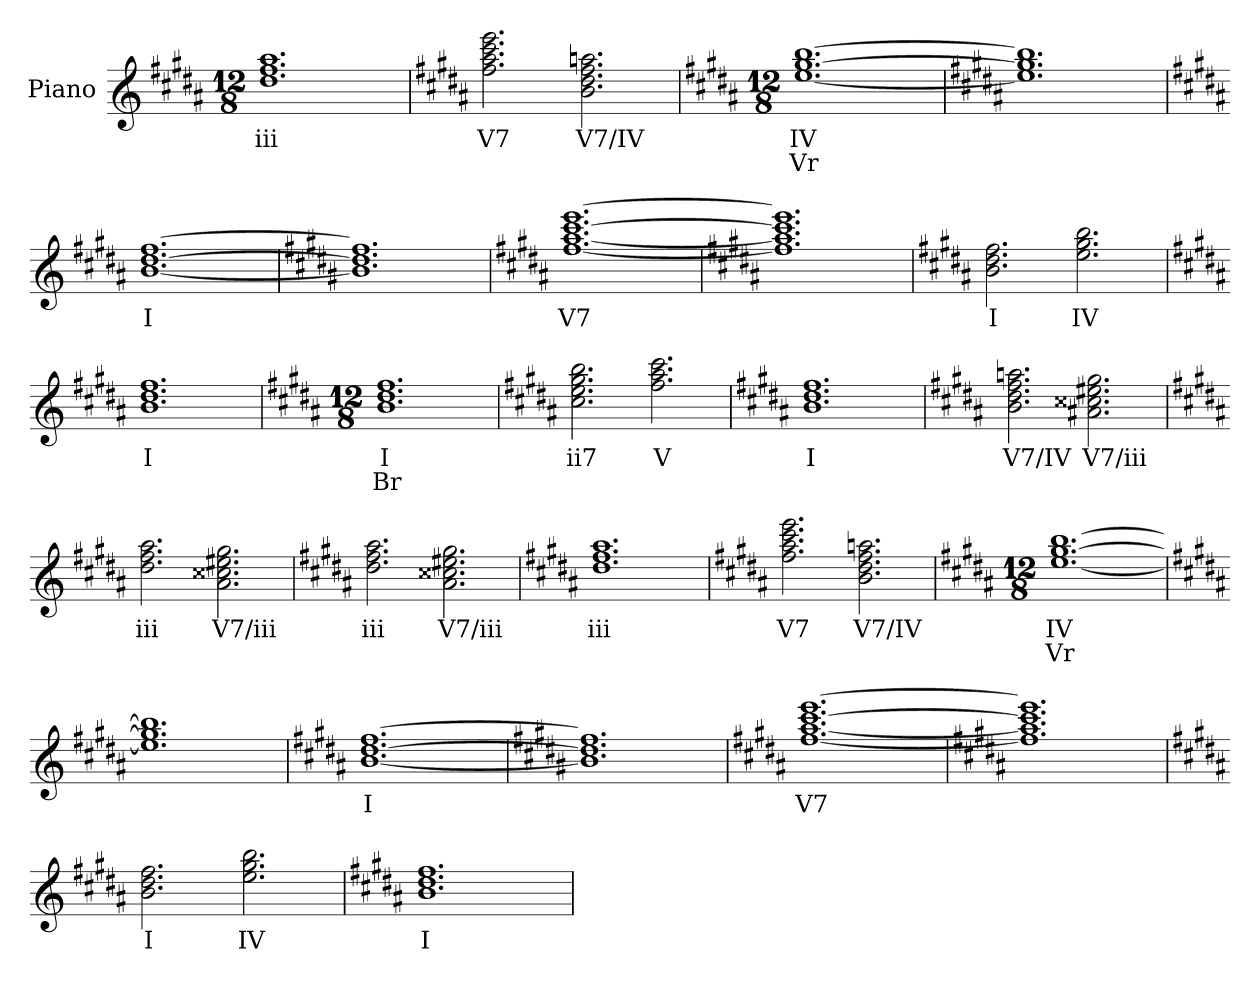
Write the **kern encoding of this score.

**kern	**text	**text
*part1	*part1	*part1
*staff1	*staff1	*staff1
*I"Piano	*	*
*I'Pno	*	*
*k[f#c#g#d#a#]	*	*
*B:	*	*
*M12/8	*	*
=	=	=
1.dd# 1.ff# 1.aa#	iii	.
=	=	=
*k[f#c#g#d#a#]	*	*
*B:	*	*
2.ff# 2.aa# 2.ccc# 2.eee	V7	.
2.b 2.dd# 2.ff# 2.aan	V7/IV	.
=	=	=
*k[f#c#g#d#a#]	*	*
*B:	*	*
*M12/8	*	*
[1.ee [1.gg# [1.bb	IV	Vr
=	=	=
*k[f#c#g#d#a#]	*	*
*B:	*	*
1.ee] 1.gg#] 1.bb]	.	.
=	=	=
*k[f#c#g#d#a#]	*	*
*B:	*	*
[1.b [1.dd# [1.ff#	I	.
=	=	=
*k[f#c#g#d#a#]	*	*
*B:	*	*
1.b] 1.dd#] 1.ff#]	.	.
=	=	=
*k[f#c#g#d#a#]	*	*
*B:	*	*
[1.ff# [1.aa# [1.ccc# [1.eee	V7	.
=	=	=
*k[f#c#g#d#a#]	*	*
*B:	*	*
1.ff#] 1.aa#] 1.ccc#] 1.eee]	.	.
=	=	=
*k[f#c#g#d#a#]	*	*
*B:	*	*
2.b 2.dd# 2.ff#	I	.
2.ee 2.gg# 2.bb	IV	.
=	=	=
*k[f#c#g#d#a#]	*	*
*B:	*	*
1.b 1.dd# 1.ff#	I	.
=	=	=
*k[f#c#g#d#a#]	*	*
*B:	*	*
*M12/8	*	*
1.b 1.dd# 1.ff#	I	Br
=	=	=
*k[f#c#g#d#a#]	*	*
*B:	*	*
2.cc# 2.ee 2.gg# 2.bb	ii7	.
2.ff# 2.aa# 2.ccc#	V	.
=	=	=
*k[f#c#g#d#a#]	*	*
*B:	*	*
1.b 1.dd# 1.ff#	I	.
=	=	=
*k[f#c#g#d#a#]	*	*
*B:	*	*
2.b 2.dd# 2.ff# 2.aan	V7/IV	.
2.a#X 2.cc##X 2.ee#X 2.gg#	V7/iii	.
=	=	=
*k[f#c#g#d#a#]	*	*
*B:	*	*
2.dd# 2.ff# 2.aa#	iii	.
2.a# 2.cc##X 2.ee#X 2.gg#	V7/iii	.
=	=	=
*k[f#c#g#d#a#]	*	*
*B:	*	*
2.dd# 2.ff# 2.aa#	iii	.
2.a# 2.cc##X 2.ee#X 2.gg#	V7/iii	.
=	=	=
*k[f#c#g#d#a#]	*	*
*B:	*	*
1.dd# 1.ff# 1.aa#	iii	.
=	=	=
*k[f#c#g#d#a#]	*	*
*B:	*	*
2.ff# 2.aa# 2.ccc# 2.eee	V7	.
2.b 2.dd# 2.ff# 2.aan	V7/IV	.
=	=	=
*k[f#c#g#d#a#]	*	*
*B:	*	*
*M12/8	*	*
[1.ee [1.gg# [1.bb	IV	Vr
=	=	=
*k[f#c#g#d#a#]	*	*
*B:	*	*
1.ee] 1.gg#] 1.bb]	.	.
=	=	=
*k[f#c#g#d#a#]	*	*
*B:	*	*
[1.b [1.dd# [1.ff#	I	.
=	=	=
*k[f#c#g#d#a#]	*	*
*B:	*	*
1.b] 1.dd#] 1.ff#]	.	.
=	=	=
*k[f#c#g#d#a#]	*	*
*B:	*	*
[1.ff# [1.aa# [1.ccc# [1.eee	V7	.
=	=	=
*k[f#c#g#d#a#]	*	*
*B:	*	*
1.ff#] 1.aa#] 1.ccc#] 1.eee]	.	.
=	=	=
*k[f#c#g#d#a#]	*	*
*B:	*	*
2.b 2.dd# 2.ff#	I	.
2.ee 2.gg# 2.bb	IV	.
=	=	=
*k[f#c#g#d#a#]	*	*
*B:	*	*
1.b 1.dd# 1.ff#	I	.
=	=	=
*-	*-	*-
